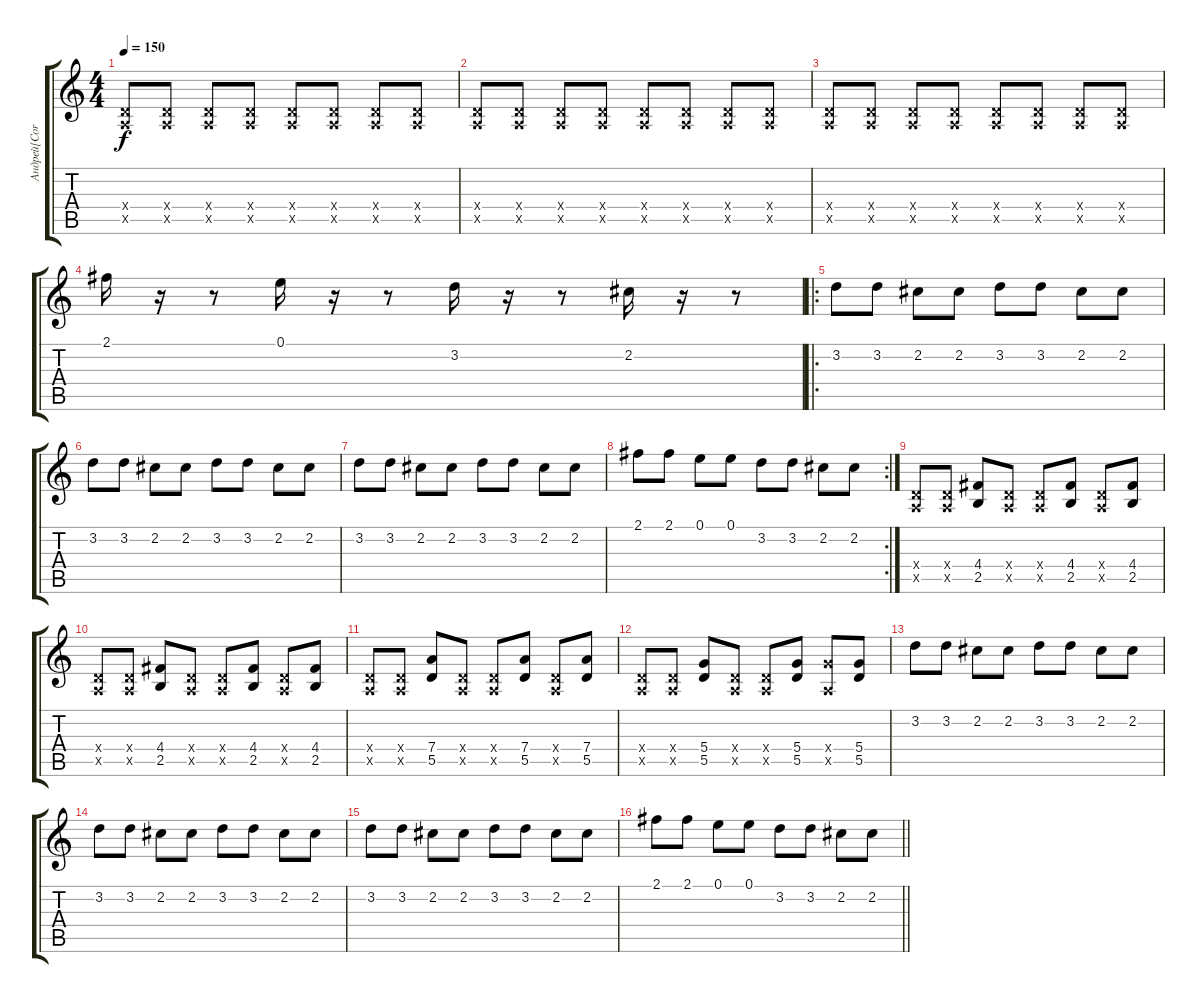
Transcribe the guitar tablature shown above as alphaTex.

\track ("Андрей[Corey 8]" "Андрей[Cor") {instrument distortionguitar}
\staff {score tabs}
\tuning (E4 B3 G3 D3 A2 E2) {hide}
\ts (4 4)
\tempo 150
\clef g2
\ks c
(0.4{x} 0.5{x}).8{dy f instrument distortionguitar} (0.4{x} 0.5{x}).8 (0.4{x} 0.5{x}).8 (0.4{x} 0.5{x}).8 (0.4{x} 0.5{x}).8 (0.4{x} 0.5{x}).8 (0.4{x} 0.5{x}).8 (0.4{x} 0.5{x}).8 |
(0.4{x} 0.5{x}).8 (0.4{x} 0.5{x}).8 (0.4{x} 0.5{x}).8 (0.4{x} 0.5{x}).8 (0.4{x} 0.5{x}).8 (0.4{x} 0.5{x}).8 (0.4{x} 0.5{x}).8 (0.4{x} 0.5{x}).8 |
(0.4{x} 0.5{x}).8 (0.4{x} 0.5{x}).8 (0.4{x} 0.5{x}).8 (0.4{x} 0.5{x}).8 (0.4{x} 0.5{x}).8 (0.4{x} 0.5{x}).8 (0.4{x} 0.5{x}).8 (0.4{x} 0.5{x}).8 |
2.1.16 r.16 r.8 0.1.16 r.16 r.8 3.2.16 r.16 r.8 2.2.16 r.16 r.8 |
\ro
3.2.8 3.2.8 2.2.8 2.2.8 3.2.8 3.2.8 2.2.8 2.2.8 |
3.2.8 3.2.8 2.2.8 2.2.8 3.2.8 3.2.8 2.2.8 2.2.8 |
3.2.8 3.2.8 2.2.8 2.2.8 3.2.8 3.2.8 2.2.8 2.2.8 |
\rc 2
2.1.8 2.1.8 0.1.8 0.1.8 3.2.8 3.2.8 2.2.8 2.2.8 |
(0.4{x} 0.5{x}).8 (0.4{x} 0.5{x}).8 (4.4 2.5).8 (0.4{x} 0.5{x}).8 (0.4{x} 0.5{x}).8 (4.4 2.5).8 (0.4{x} 0.5{x}).8 (4.4 2.5).8 |
(0.4{x} 0.5{x}).8 (0.4{x} 0.5{x}).8 (4.4 2.5).8 (0.4{x} 0.5{x}).8 (0.4{x} 0.5{x}).8 (4.4 2.5).8 (0.4{x} 0.5{x}).8 (4.4 2.5).8 |
(0.4{x} 0.5{x}).8 (0.4{x} 0.5{x}).8 (7.4 5.5).8 (0.4{x} 0.5{x}).8 (0.4{x} 0.5{x}).8 (7.4 5.5).8 (0.4{x} 0.5{x}).8 (7.4 5.5).8 |
(0.4{x} 0.5{x}).8 (0.4{x} 0.5{x}).8 (5.4 5.5).8 (0.4{x} 0.5{x}).8 (0.4{x} 0.5{x}).8 (5.4 5.5).8 (5.4{x} 0.5{x}).8 (5.4 5.5).8 |
3.2.8 3.2.8 2.2.8 2.2.8 3.2.8 3.2.8 2.2.8 2.2.8 |
3.2.8 3.2.8 2.2.8 2.2.8 3.2.8 3.2.8 2.2.8 2.2.8 |
3.2.8 3.2.8 2.2.8 2.2.8 3.2.8 3.2.8 2.2.8 2.2.8 |
\barLineRight lightlight
2.1.8 2.1.8 0.1.8 0.1.8 3.2.8 3.2.8 2.2.8 2.2.8
